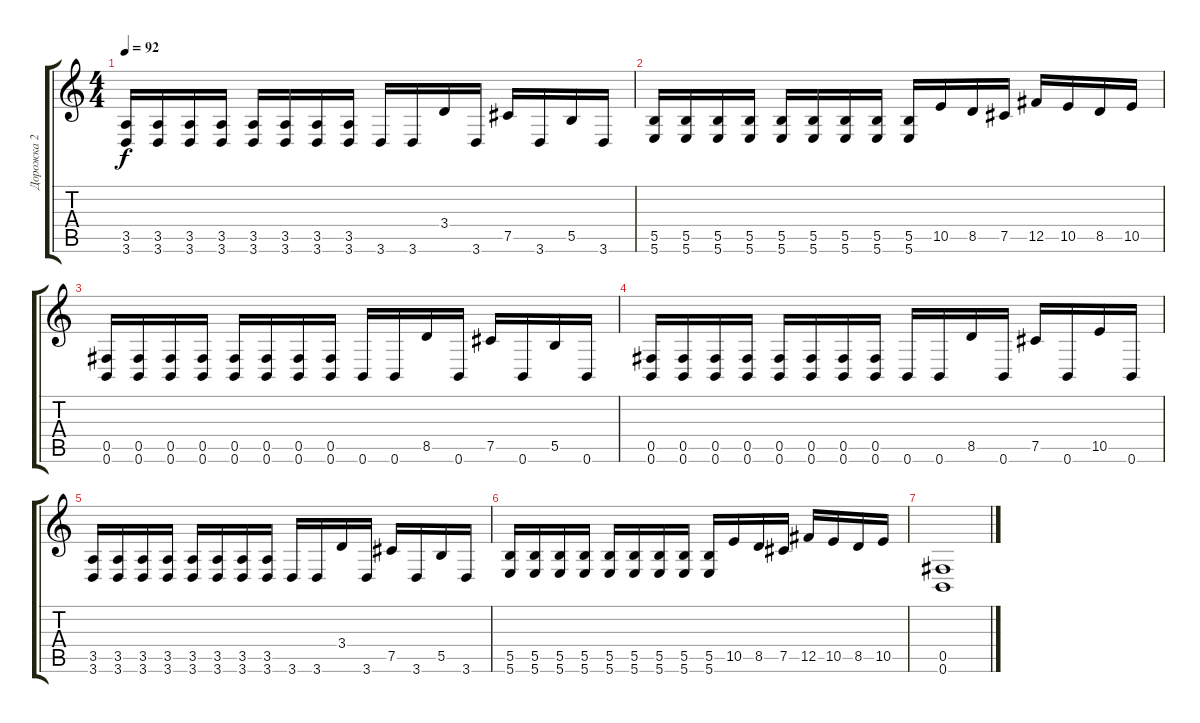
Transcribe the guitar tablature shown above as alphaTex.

\track ("Дорожка 2" "Дорожка 2") {instrument distortionguitar}
\staff {score tabs}
\tuning (Db4 Ab3 E3 B2 Gb2 B1) {hide}
\ts (4 4)
\tempo 92
\clef g2
\ks c
(3.5 3.6).16{dy f} (3.5 3.6).16 (3.5 3.6).16 (3.5 3.6).16 (3.5 3.6).16 (3.5 3.6).16 (3.5 3.6).16 (3.5 3.6).16 3.6.16 3.6.16 3.4.16 3.6.16 7.5.16 3.6.16 5.5.16 3.6.16 |
(5.5 5.6).16 (5.5 5.6).16 (5.5 5.6).16 (5.5 5.6).16 (5.5 5.6).16 (5.5 5.6).16 (5.5 5.6).16 (5.5 5.6).16 (5.5 5.6).16 10.5.16 8.5.16 7.5.16 12.5.16 10.5.16 8.5.16 10.5.16 |
(0.5 0.6).16 (0.5 0.6).16 (0.5 0.6).16 (0.5 0.6).16 (0.5 0.6).16 (0.5 0.6).16 (0.5 0.6).16 (0.5 0.6).16 0.6.16 0.6.16 8.5.16 0.6.16 7.5.16 0.6.16 5.5.16 0.6.16 |
(0.5 0.6).16 (0.5 0.6).16 (0.5 0.6).16 (0.5 0.6).16 (0.5 0.6).16 (0.5 0.6).16 (0.5 0.6).16 (0.5 0.6).16 0.6.16 0.6.16 8.5.16 0.6.16 7.5.16 0.6.16 10.5.16 0.6.16 |
(3.5 3.6).16 (3.5 3.6).16 (3.5 3.6).16 (3.5 3.6).16 (3.5 3.6).16 (3.5 3.6).16 (3.5 3.6).16 (3.5 3.6).16 3.6.16 3.6.16 3.4.16 3.6.16 7.5.16 3.6.16 5.5.16 3.6.16 |
(5.5 5.6).16 (5.5 5.6).16 (5.5 5.6).16 (5.5 5.6).16 (5.5 5.6).16 (5.5 5.6).16 (5.5 5.6).16 (5.5 5.6).16 (5.5 5.6).16 10.5.16 8.5.16 7.5.16 12.5.16 10.5.16 8.5.16 10.5.16 |
(0.5 0.6).1
